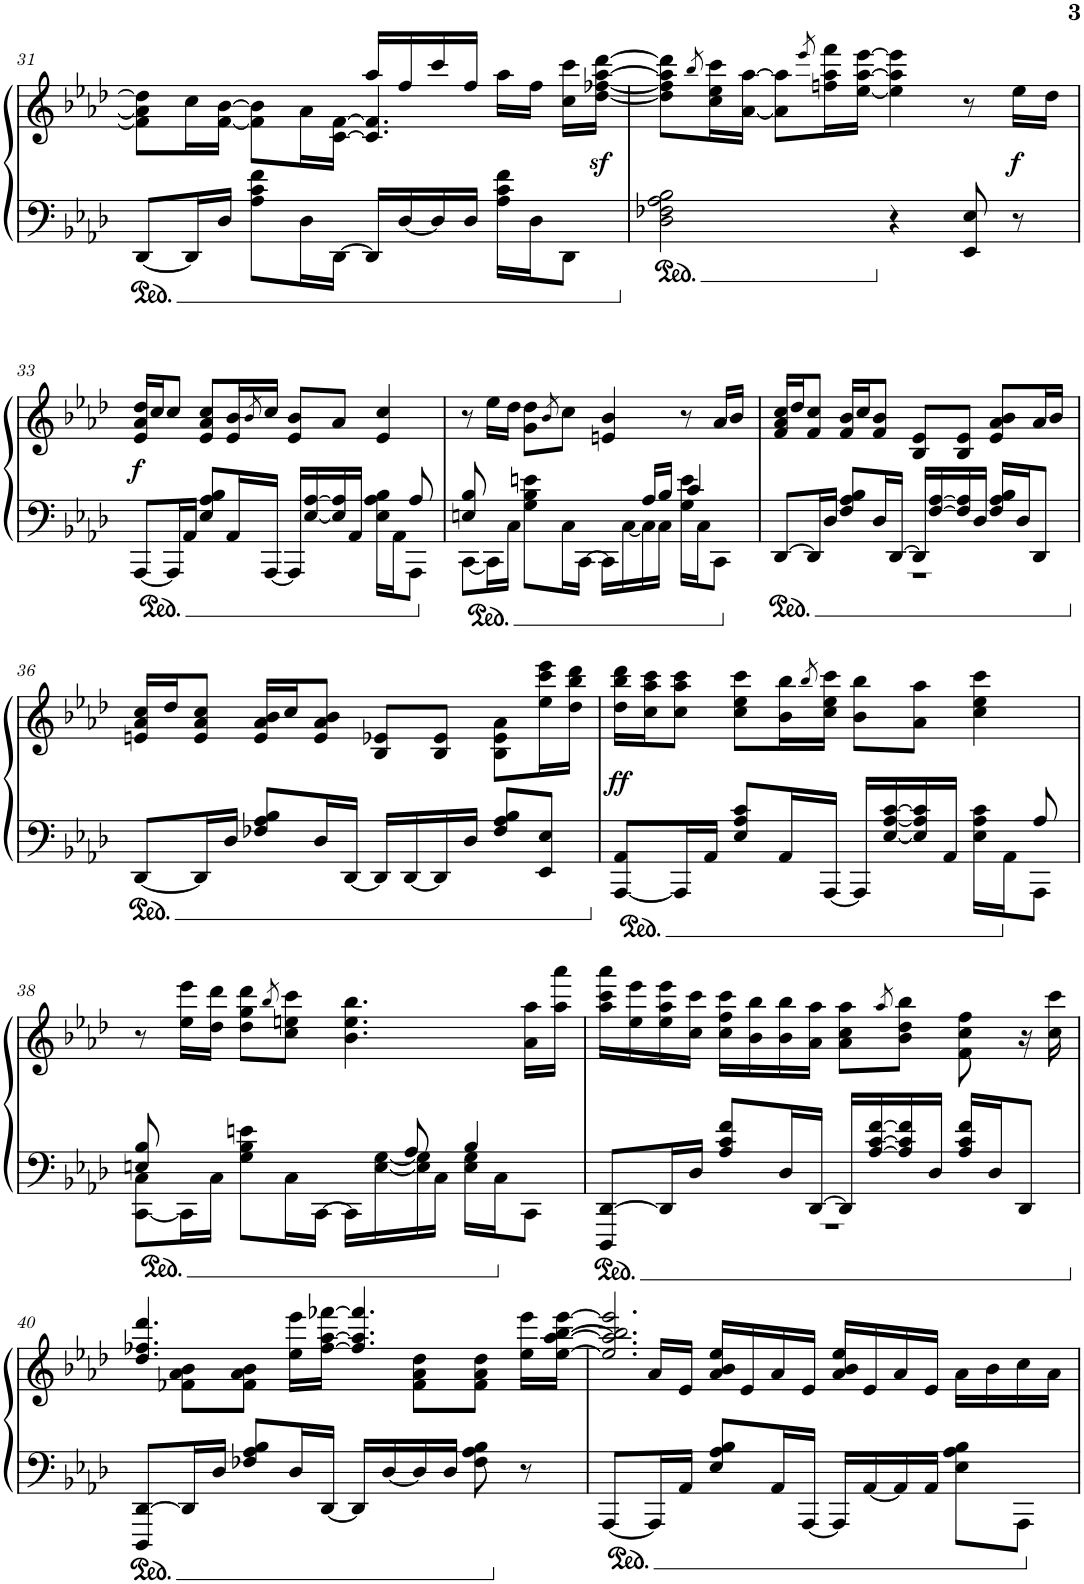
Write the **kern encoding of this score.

**kern	**kern	**dynam
*part1	*part1	*part1
*staff2	*staff1	*staff1/2
*I"Piano	*	*
*I'Pno.	*	*
!!LO:PB:g=z
*clefF4	*clefG2	*
*k[b-e-a-d-]	*k[b-e-a-d-]	*
*M4/4	*M4/4	*
=31	=31	=31
*	*^	*
[8DD-/L	8f\] 8a-\] 8dd-\]L	2ryy	.
16DD-/L]	16cc\L	.	.
16D-/JJ	[16f\ [16b-\JJ	.	.
8A-\ 8c\ 8f\L	8f\] 8b-\]L	.	.
16D-\L	16a-\L	.	.
[16DD-\JJ	[16c\ [16f\JJ	.	.
16DD-/LL]	4.c/] 4.f/]	16aa-/LL	.
[16D-/	.	16ff/	.
16D-/]	.	16ccc/	.
16D-/JJ	.	16ff/JJ	.
16A-\ 16c\ 16f\LL	.	16aa-\LL	.
16D-\J	.	16ff\JJ	.
8DD-\J	16cc\ 16ccc\LL	8ryy	.
!	!	!	!LO:DY:b
.	[16dd-\ [16ff-X\ [16aa-\ [16ddd-\JJ	.	sf
*	*v	*v	*
=32	=32	=32
2D-\ 2F-X\ 2A-\ 2B-\	8dd-\] 8ff-\] 8aa-\] 8ddd-\]L	.
.	8qbb-/	.
.	16cc\ 16ee-\ 16ccc\L	.
.	[16a-\ [16aa-\JJ	.
.	8a-\] 8aa-\]L	.
.	8qeee-/	.
.	16ffn\ 16aa-\ 16fff\L	.
.	[16ee-\ [16aa-\ [16eee-\JJ	.
4r	4ee-\] 4aa-\] 4eee-\]	.
8EE-/ 8E-/	8r	.
!	!	!LO:DY:b
8r	16ee-\LL	f
.	16dd-\JJ	.
!!LO:LB:g=z
=33	=33	=33
*^	*	*
!	!	!	!LO:DY:b
[8AAA-/L	2..ryy	16e-/ 16a-/ 16dd-/LL	f
.	.	16cc/J	.
16AAA-/L]	.	8cc/J	.
16AA-/JJ	.	.	.
8E-/ 8A-/ 8B-/L	.	8e-/ 8a-/ 8cc/L	.
16AA-/L	.	16e-/ 16b-/L	.
.	.	8qb-/	.
[16AAA-/JJ	.	16cc/JJ	.
16AAA-/LL]	.	8e-/ 8b-/L	.
[16E-/ [16A-/	.	.	.
16E-/] 16A-/]	.	8a-/J	.
16AA-/JJ	.	.	.
16E-\ 16A-\ 16B-\LL	.	4e-/ 4cc/	.
16AA-\J	.	.	.
8AAA-\J	8A-/	.	.
=34	=34	=34	=34
[8CC\L	8En/ 8B-/	8r	.
16CC\L]	2ryy	16ee-\LL	.
16C\JJ	.	16dd-\JJ	.
8G\ 8B-\ 8en\L	.	8g\ 8dd-\L	.
.	.	8qb-/	.
16C\L	.	8cc\J	.
[16CC\JJ	.	.	.
16CC\LL]	.	4en/ 4b-/	.
[16C\	.	.	.
16C\]	16A-/LL	.	.
16C\JJ	16B-/JJ	.	.
16G\ 16e\LL	4c/	8r	.
16C\J	.	.	.
8CC\J	.	16a-/LL	.
.	.	16b-/JJ	.
=35	=35	=35	=35
[8DD-/L	1r	16f/ 16a-/ 16cc/LL	.
.	.	16dd-/J	.
16DD-/L]	.	8f/ 8cc/J	.
16D-/JJ	.	.	.
8F/ 8A-/ 8B-/L	.	16f/ 16b-/LL	.
.	.	16cc/J	.
16D-/L	.	8f/ 8b-/J	.
[16DD-/JJ	.	.	.
16DD-/LL]	.	8B-/ 8e-/L	.
[16F/ [16A-/	.	.	.
16F/] 16A-/]	.	8B-/ 8e-/J	.
16D-/JJ	.	.	.
16F/ 16A-/ 16B-/LL	.	8e-/ 8a-/ 8b-/L	.
16D-/J	.	.	.
8DD-/J	.	16a-/L	.
.	.	16b-/JJ	.
*v	*v	*	*
!!LO:LB:g=z
=36	=36	=36
[8DD-/L	16en/ 16a-/ 16cc/LL	.
.	16dd-/J	.
16DD-/L]	8e/ 8a-/ 8cc/J	.
16D-/JJ	.	.
8F-X/ 8A-/ 8B-/L	16e/ 16a-/ 16b-/LL	.
.	16cc/J	.
16D-/L	8e/ 8a-/ 8b-/J	.
[16DD-/JJ	.	.
16DD-/LL]	8B-/ 8e-X/L	.
[16DD-/	.	.
16DD-/]	8B-/ 8e-/J	.
16D-/JJ	.	.
8F-/ 8A-/ 8B-/L	8B-\ 8e-\ 8a-\L	.
8EE-/ 8E-/J	16ee-\ 16ccc\ 16eee-\L	.
.	16dd-\ 16bb-\ 16ddd-\JJ	.
=37	=37	=37
*^	*	*
!	!	!	!LO:DY:b
[8AAA-/ 8AA-/L	2..ryy	16dd-\ 16bb-\ 16ddd-\LL	ff
.	.	16cc\ 16aa-\ 16ccc\J	.
16AAA-/L]	.	8cc\ 8aa-\ 8ccc\J	.
16AA-/JJ	.	.	.
8E-/ 8A-/ 8c/L	.	8cc\ 8ee-\ 8ccc\L	.
16AA-/L	.	16b-\ 16bb-\L	.
.	.	8qbb-/	.
[16AAA-/JJ	.	16cc\ 16ee-\ 16ccc\JJ	.
16AAA-/LL]	.	8b-\ 8bb-\L	.
[16E-/ [16A-/ [16c/	.	.	.
16E-/] 16A-/] 16c/]	.	8a-\ 8aa-\J	.
16AA-/JJ	.	.	.
16E-\ 16A-\ 16c\LL	.	4cc\ 4ee-\ 4ccc\	.
16AA-\J	.	.	.
8AAA-\J	8A-/	.	.
!!LO:LB:g=z
=38	=38	=38	=38
[8CC\ 8C\L	8En/ 8B-/	8r	.
16CC\L]	2ryy	16ee-\ 16eee-\LL	.
16C\JJ	.	16dd-\ 16ddd-\JJ	.
8G\ 8B-\ 8en\L	.	8dd-\ 8gg\ 8ddd-\L	.
.	.	8qbb-/	.
16C\L	.	8cc\ 8een\ 8ccc\J	.
[16CC\JJ	.	.	.
16CC\LL]	.	4.b-\ 4.ee\ 4.bb-\	.
[16E\ [16G\	.	.	.
16E\] 16G\]	8A-/	.	.
16C\JJ	.	.	.
16E\ 16G\LL	4B-/	.	.
16C\J	.	.	.
8CC\J	.	16a-\ 16aa-\LL	.
.	.	16aa-\ 16aaa-\JJ	.
=39	=39	=39	=39
8DDD-/ [8DD-/L	1r	16aa-\ 16ccc\ 16aaa-\LL	.
.	.	16ee-\ 16eee-\	.
16DD-/L]	.	16ee-\ 16aa-\ 16eee-\	.
16D-/JJ	.	16cc\ 16ccc\JJ	.
8A-/ 8c/ 8f/L	.	16cc\ 16ff\ 16ccc\LL	.
.	.	16b-\ 16bb-\	.
16D-/L	.	16b-\ 16bb-\	.
[16DD-/JJ	.	16a-\ 16aa-\JJ	.
16DD-/LL]	.	8a-\ 8cc\ 8aa-\L	.
[16A-/ [16c/ [16f/	.	.	.
.	.	8qaa-/	.
16A-/] 16c/] 16f/]	.	8b-\ 8dd-\ 8bb-\J	.
16D-/JJ	.	.	.
16A-/ 16c/ 16f/LL	.	8f\ 8cc\ 8ff\	.
16D-/J	.	.	.
8DD-/J	.	16r	.
.	.	16cc\ 16ccc\	.
*v	*v	*	*
!!LO:LB:g=z
=40	=40	=40
*	*^	*
8DDD-/ [8DD-/L	4.dd-/ 4.ff-X/ 4.ddd-/	8ryy	.
16DD-/L]	.	8f-X\ 8a-\ 8b-\L	.
16D-/JJ	.	.	.
8F-X/ 8A-/ 8B-/L	.	8f-\ 8a-\ 8b-\J	.
16D-/L	16ee-\ 16eee-\LL	4ryy	.
[16DD-/JJ	[16ff-\ [16aa-\ [16fff-X\JJ	.	.
16DD-/LL]	4.ff-/] 4.aa-/] 4.fff-/]	.	.
[16D-/	.	.	.
16D-/]	.	8f-\ 8a-\ 8dd-\L	.
16D-/JJ	.	.	.
8F-\ 8A-\ 8B-\	.	8f-\ 8a-\ 8dd-\J	.
8r	16ee-\ 16eee-\LL	8ryy	.
.	[16ee-\ [16aa-\ [16bb-\ [16eee-\JJ	.	.
=41	=41	=41	=41
[8AAA-/L	2.ee-/] 2.aa-/] 2.bb-/] 2.eee-/]	8ryy	.
16AAA-/L]	.	16a-/LL	.
16AA-/JJ	.	16e-/JJ	.
8E-/ 8A-/ 8B-/L	.	16a-/ 16b-/ 16ee-/LL	.
.	.	16e-/	.
16AA-/L	.	16a-/	.
[16AAA-/JJ	.	16e-/JJ	.
16AAA-/LL]	.	16a-/ 16b-/ 16ee-/LL	.
[16AA-/	.	16e-/	.
16AA-/]	.	16a-/	.
16AA-/JJ	.	16e-/JJ	.
8E-\ 8A-\ 8B-\L	16a-\LL	4ryy	.
.	16b-\	.	.
8AAA-\J	16cc\	.	.
.	16a-\JJ	.	.
*	*v	*v	*
=	=	=
*-	*-	*-
